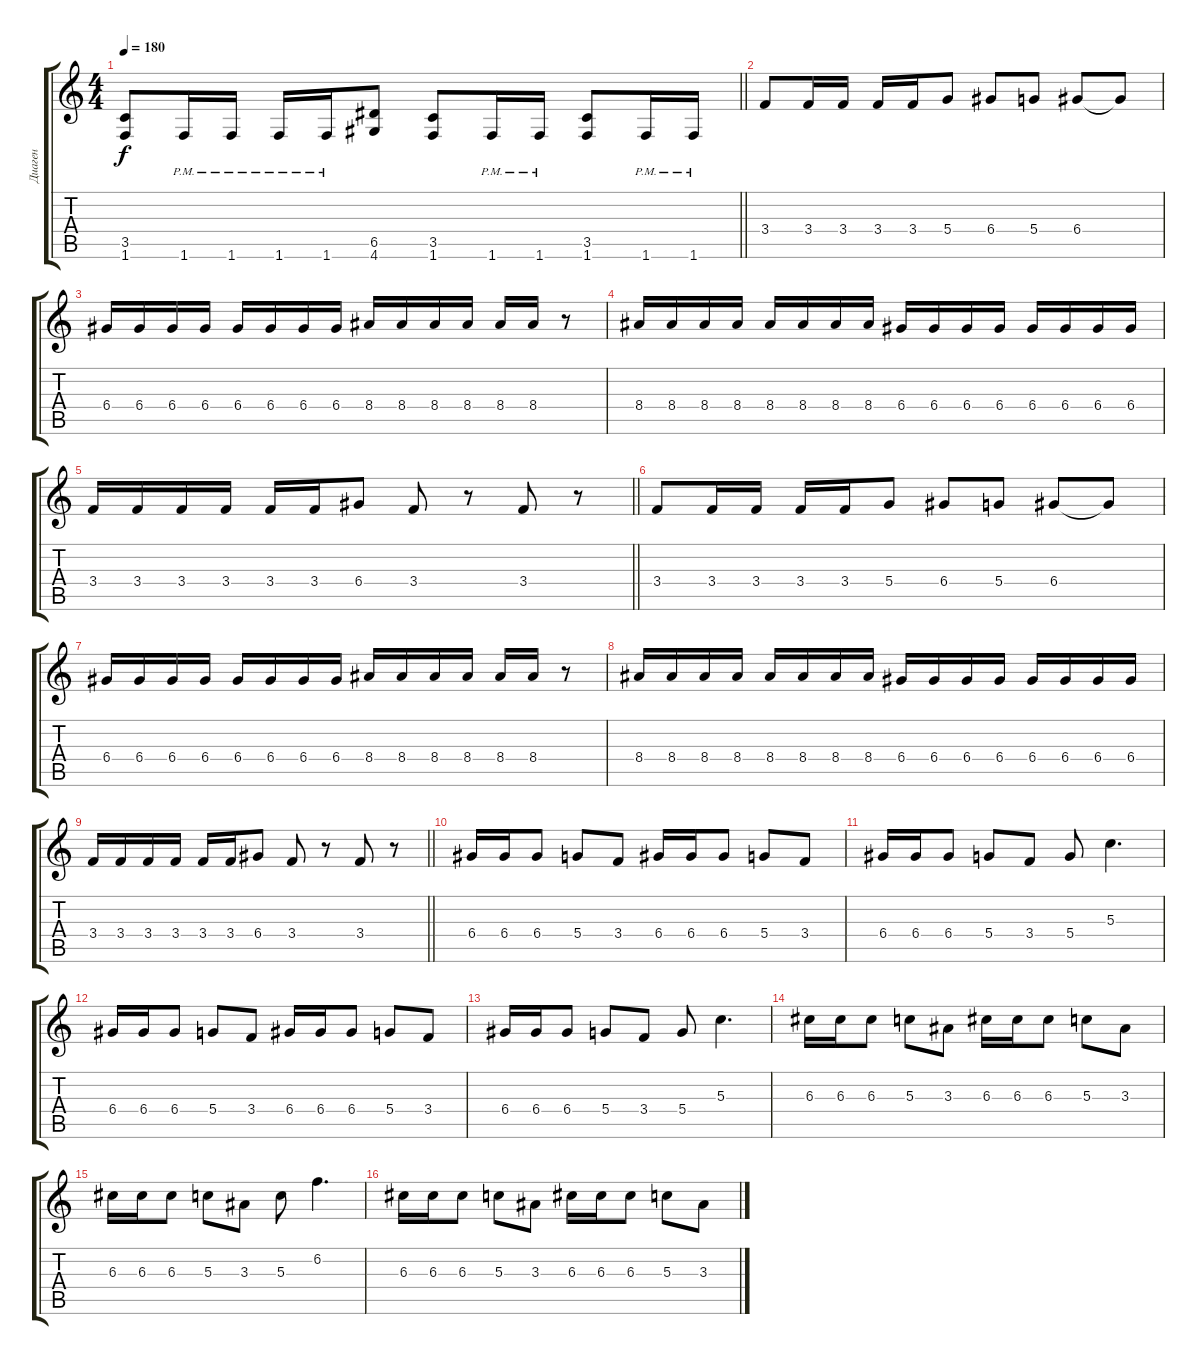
\track ("Диаген" "Диаген") {instrument overdrivenguitar}
\staff {score tabs}
\tuning (E4 B3 G3 D3 A2 E2) {hide}
\ts (4 4)
\tempo 180
\clef g2
\barLineRight lightlight
\ks c
(3.5 1.6).8{dy f} 1.6{pm}.16 1.6{pm}.16 1.6{pm}.16 1.6{pm}.16 (6.5 4.6).8 (3.5 1.6).8 1.6{pm}.16 1.6{pm}.16 (3.5 1.6).8 1.6{pm}.16 1.6{pm}.16 |
\section ("" "")
3.4.8 3.4.16 3.4.16 3.4.16 3.4.16 5.4.8 6.4.8 5.4.8 6.4.8 6.4{t}.8 |
6.4.16 6.4.16 6.4.16 6.4.16 6.4.16 6.4.16 6.4.16 6.4.16 8.4.16 8.4.16 8.4.16 8.4.16 8.4.16 8.4.16 r.8 |
8.4.16 8.4.16 8.4.16 8.4.16 8.4.16 8.4.16 8.4.16 8.4.16 6.4.16 6.4.16 6.4.16 6.4.16 6.4.16 6.4.16 6.4.16 6.4.16 |
\barLineRight lightlight
3.4.16 3.4.16 3.4.16 3.4.16 3.4.16 3.4.16 6.4.8 3.4.8 r.8 3.4.8 r.8 |
3.4.8 3.4.16 3.4.16 3.4.16 3.4.16 5.4.8 6.4.8 5.4.8 6.4.8 6.4{t}.8 |
6.4.16 6.4.16 6.4.16 6.4.16 6.4.16 6.4.16 6.4.16 6.4.16 8.4.16 8.4.16 8.4.16 8.4.16 8.4.16 8.4.16 r.8 |
8.4.16 8.4.16 8.4.16 8.4.16 8.4.16 8.4.16 8.4.16 8.4.16 6.4.16 6.4.16 6.4.16 6.4.16 6.4.16 6.4.16 6.4.16 6.4.16 |
\barLineRight lightlight
3.4.16 3.4.16 3.4.16 3.4.16 3.4.16 3.4.16 6.4.8 3.4.8 r.8 3.4.8 r.8 |
6.4.16 6.4.16 6.4.8 5.4.8 3.4.8 6.4.16 6.4.16 6.4.8 5.4.8 3.4.8 |
6.4.16 6.4.16 6.4.8 5.4.8 3.4.8 5.4.8 5.3.4{d} |
6.4.16 6.4.16 6.4.8 5.4.8 3.4.8 6.4.16 6.4.16 6.4.8 5.4.8 3.4.8 |
6.4.16 6.4.16 6.4.8 5.4.8 3.4.8 5.4.8 5.3.4{d} |
6.3.16 6.3.16 6.3.8 5.3.8 3.3.8 6.3.16 6.3.16 6.3.8 5.3.8 3.3.8 |
6.3.16 6.3.16 6.3.8 5.3.8 3.3.8 5.3.8 6.2.4{d} |
6.3.16 6.3.16 6.3.8 5.3.8 3.3.8 6.3.16 6.3.16 6.3.8 5.3.8 3.3.8
